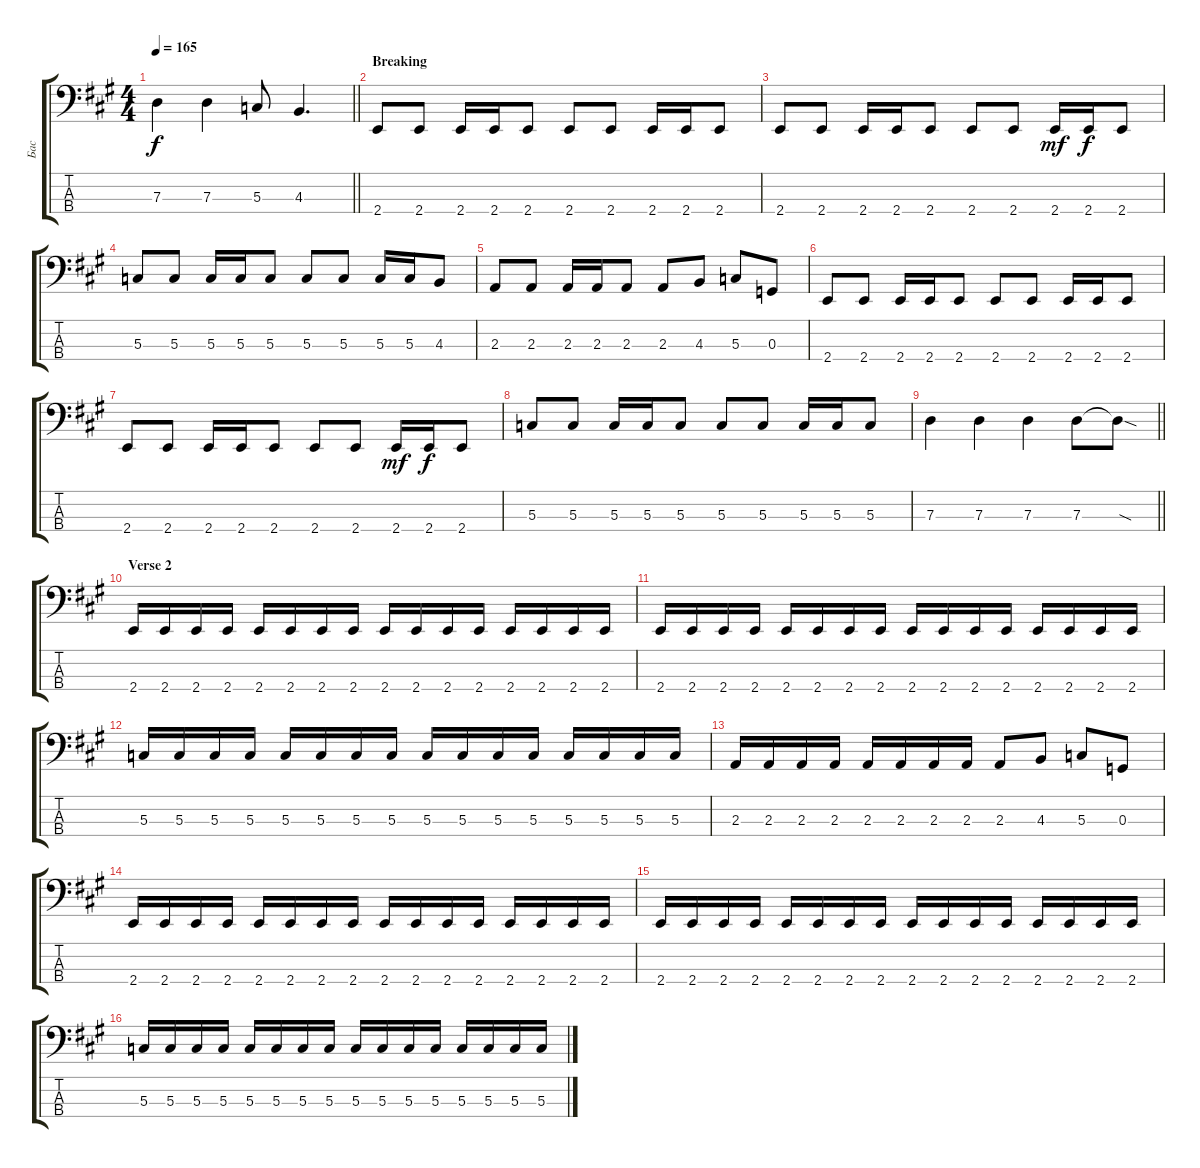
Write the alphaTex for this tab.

\track ("Бас" "Бас") {instrument electricbassfinger}
\staff {score tabs}
\tuning (F2 C2 G1 D1) {hide}
\ts (4 4)
\tempo 165
\clef f4
\barLineRight lightlight
\ks f#minor
7.3.4{dy f} 7.3.4 5.3.8 4.3.4{d} |
\section ("" "Breaking")
2.4.8 2.4.8 2.4.16 2.4.16 2.4.8 2.4.8 2.4.8 2.4.16 2.4.16 2.4.8 |
2.4.8 2.4.8 2.4.16 2.4.16 2.4.8 2.4.8 2.4.8 2.4.16{dy mf} 2.4.16{dy f} 2.4.8 |
5.3.8 5.3.8 5.3.16 5.3.16 5.3.8 5.3.8 5.3.8 5.3.16 5.3.16 4.3.8 |
2.3.8 2.3.8 2.3.16 2.3.16 2.3.8 2.3.8 4.3.8 5.3.8 0.3.8 |
2.4.8 2.4.8 2.4.16 2.4.16 2.4.8 2.4.8 2.4.8 2.4.16 2.4.16 2.4.8 |
2.4.8 2.4.8 2.4.16 2.4.16 2.4.8 2.4.8 2.4.8 2.4.16{dy mf} 2.4.16{dy f} 2.4.8 |
5.3.8 5.3.8 5.3.16 5.3.16 5.3.8 5.3.8 5.3.8 5.3.16 5.3.16 5.3.8 |
\barLineRight lightlight
7.3.4 7.3.4 7.3.4 7.3.8 7.3{sod t}.8 |
\section ("" "Verse 2")
2.4.16 2.4.16 2.4.16 2.4.16 2.4.16 2.4.16 2.4.16 2.4.16 2.4.16 2.4.16 2.4.16 2.4.16 2.4.16 2.4.16 2.4.16 2.4.16 |
2.4.16 2.4.16 2.4.16 2.4.16 2.4.16 2.4.16 2.4.16 2.4.16 2.4.16 2.4.16 2.4.16 2.4.16 2.4.16 2.4.16 2.4.16 2.4.16 |
5.3.16 5.3.16 5.3.16 5.3.16 5.3.16 5.3.16 5.3.16 5.3.16 5.3.16 5.3.16 5.3.16 5.3.16 5.3.16 5.3.16 5.3.16 5.3.16 |
2.3.16 2.3.16 2.3.16 2.3.16 2.3.16 2.3.16 2.3.16 2.3.16 2.3.8 4.3.8 5.3.8 0.3.8 |
2.4.16 2.4.16 2.4.16 2.4.16 2.4.16 2.4.16 2.4.16 2.4.16 2.4.16 2.4.16 2.4.16 2.4.16 2.4.16 2.4.16 2.4.16 2.4.16 |
2.4.16 2.4.16 2.4.16 2.4.16 2.4.16 2.4.16 2.4.16 2.4.16 2.4.16 2.4.16 2.4.16 2.4.16 2.4.16 2.4.16 2.4.16 2.4.16 |
5.3.16 5.3.16 5.3.16 5.3.16 5.3.16 5.3.16 5.3.16 5.3.16 5.3.16 5.3.16 5.3.16 5.3.16 5.3.16 5.3.16 5.3.16 5.3.16
